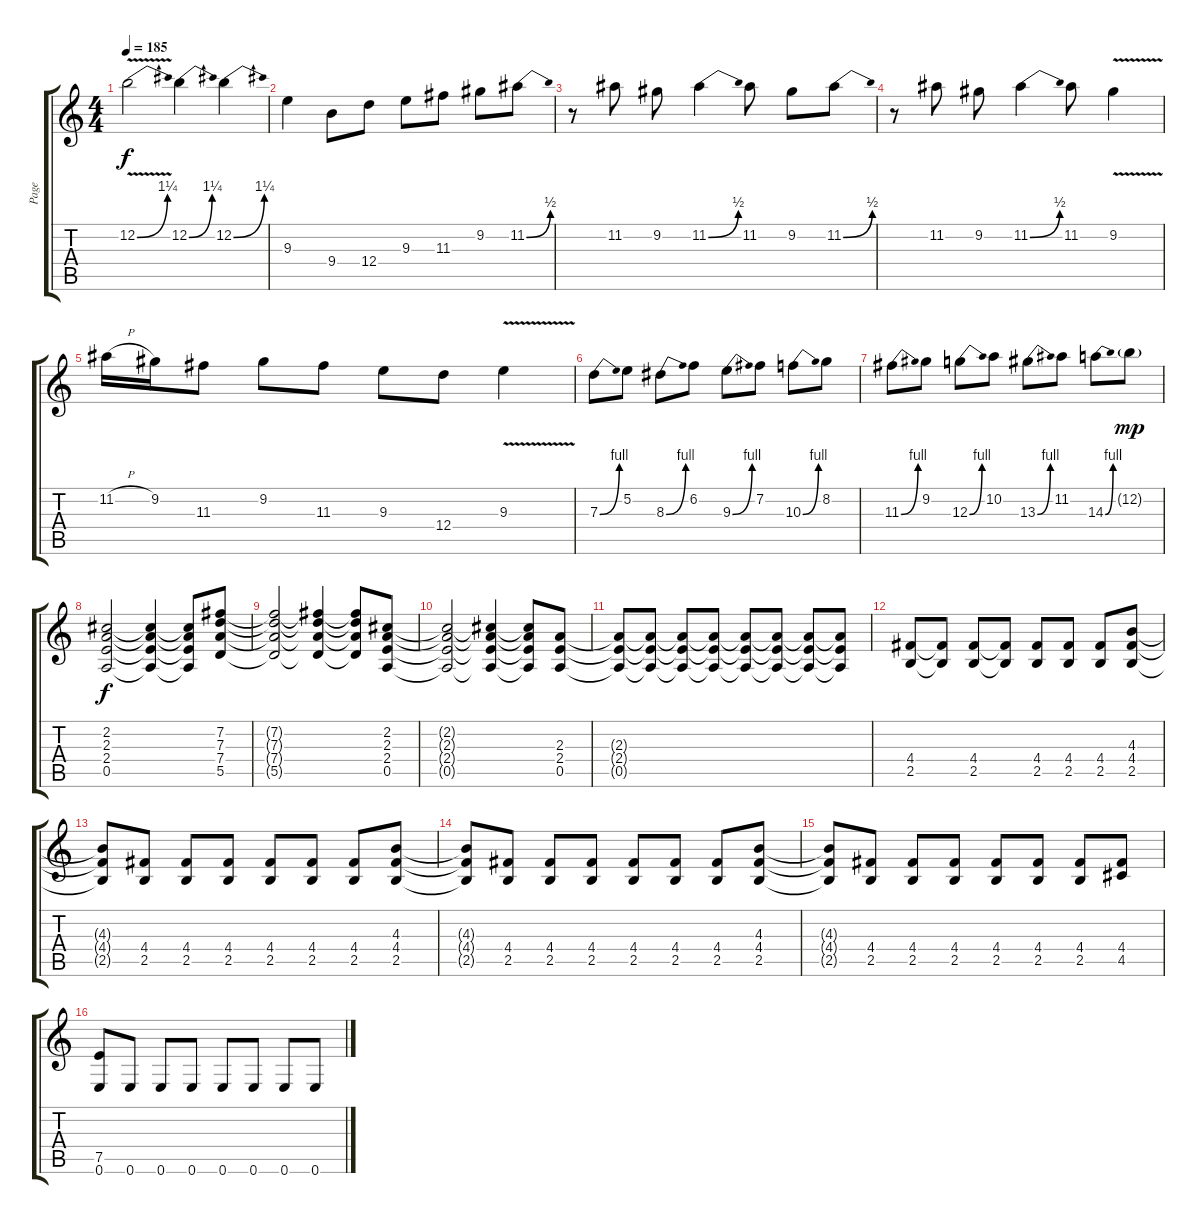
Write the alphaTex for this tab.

\track ("Page" "Page") {instrument distortionguitar}
\staff {score tabs}
\tuning (E4 B3 G3 D3 A2 E2) {hide}
\ts (4 4)
\tempo 185
\clef g2
\ks c
12.2{be (bend 0 0 60 5) v}.2{dy f} 12.2{be (bend 0 0 60 5)}.4 12.2{be (bend 0 0 60 5)}.4 |
9.3.4 9.4.8 12.4.8 9.3.8 11.3.8 9.2.8 11.2{be (bend 0 0 60 2)}.8 |
r.8 11.2.8 9.2.8 11.2{be (bend 0 0 60 2)}.4 11.2.8 9.2.8 11.2{be (bend 0 0 60 2)}.8 |
r.8 11.2.8 9.2.8 11.2{be (bend 0 0 60 2)}.4 11.2.8 9.2{v}.4 |
11.2{h}.16 9.2.16 11.3.8 9.2.8 11.3.8 9.3.8 12.4.8 9.3{v}.4 |
7.3{be (bend 0 0 60 4)}.8 5.2.8 8.3{be (bend 0 0 60 4)}.8 6.2.8 9.3{be (bend 0 0 60 4)}.8 7.2.8 10.3{be (bend 0 0 60 4)}.8 8.2.8 |
11.3{be (bend 0 0 60 4)}.8 9.2.8 12.3{be (bend 0 0 60 4)}.8 10.2.8 13.3{be (bend 0 0 60 4)}.8 11.2.8 14.3{be (bend 0 0 60 4)}.8 12.2{g}.8{dy mp} |
(2.2 2.3 2.4 0.5).2{dy f} (2.2{t} 2.3{t} 2.4{t} 0.5{t}).4 (2.2{t} 2.3{t} 2.4{t} 0.5{t}).8 (7.2 7.3 7.4 5.5).8 |
(7.2{t} 7.3{t} 7.4{t} 5.5{t}).2 (7.2{t} 7.3{t} 7.4{t} 5.5{t}).4 (7.2{t} 7.3{t} 7.4{t} 5.5{t}).8 (2.2 2.3 2.4 0.5).8 |
(2.2{t} 2.3{t} 2.4{t} 0.5{t}).2 (2.2{t} 2.3{t} 2.4{t} 0.5{t}).4 (2.2{t} 2.3{t} 2.4{t} 0.5{t}).8 (2.3 2.4 0.5).8 |
(2.3{t} 2.4{t} 0.5{t}).8 (2.3{t} 2.4{t} 0.5{t}).8 (2.3{t} 2.4{t} 0.5{t}).8 (2.3{t} 2.4{t} 0.5{t}).8 (2.3{t} 2.4{t} 0.5{t}).8 (2.3{t} 2.4{t} 0.5{t}).8 (2.3{t} 2.4{t} 0.5{t}).8 (2.3{t} 2.4{t} 0.5{t}).8 |
(4.4 2.5).8 (4.4{t} 2.5{t}).8 (4.4 2.5).8 (4.4{t} 2.5{t}).8 (4.4 2.5).8 (4.4 2.5).8 (4.4 2.5).8 (4.3 4.4 2.5).8 |
(4.3{t} 4.4{t} 2.5{t}).8 (4.4 2.5).8 (4.4 2.5).8 (4.4 2.5).8 (4.4 2.5).8 (4.4 2.5).8 (4.4 2.5).8 (4.3 4.4 2.5).8 |
(4.3{t} 4.4{t} 2.5{t}).8 (4.4 2.5).8 (4.4 2.5).8 (4.4 2.5).8 (4.4 2.5).8 (4.4 2.5).8 (4.4 2.5).8 (4.3 4.4 2.5).8 |
(4.3{t} 4.4{t} 2.5{t}).8 (4.4 2.5).8 (4.4 2.5).8 (4.4 2.5).8 (4.4 2.5).8 (4.4 2.5).8 (4.4 2.5).8 (4.4 4.5).8 |
(7.5 0.6).8 0.6.8 0.6.8 0.6.8 0.6.8 0.6.8 0.6.8 0.6.8
